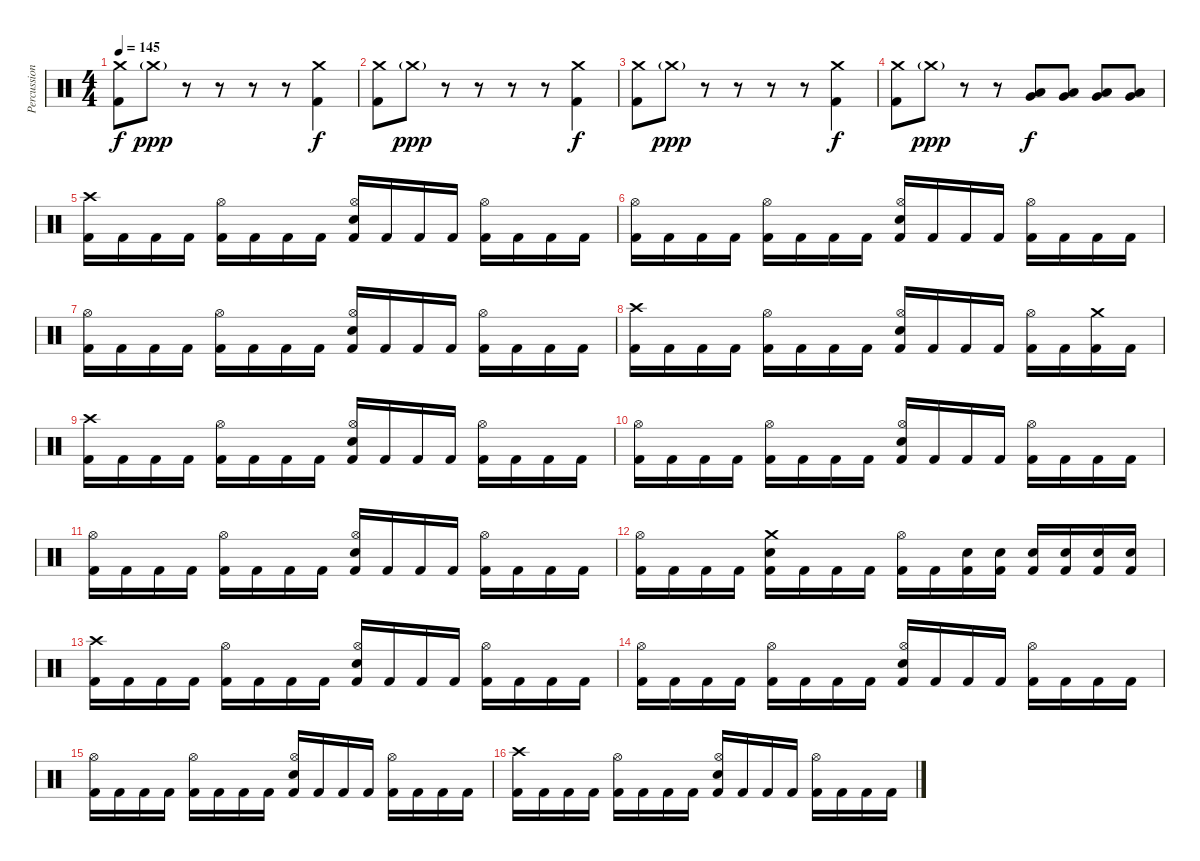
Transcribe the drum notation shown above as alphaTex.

\track ("Percussion" "Percussion") {instrument percussion}
\staff {score}
\articulation defaults
\ts (4 4)
\tempo 145
\clef neutral
\ks c
("Crash medium (hit)" "Kick (hit) 2").8{dy f} "Crash medium (hit)"{g}.8{dy ppp} r.8 r.8 r.8 r.8 ("Crash medium (hit)" "Kick (hit) 2").4{dy f} |
("Crash medium (hit)" "Kick (hit) 2").8 "Crash medium (hit)"{g}.8{dy ppp} r.8 r.8 r.8 r.8 ("Crash medium (hit)" "Kick (hit) 2").4{dy f} |
("Crash medium (hit)" "Kick (hit) 2").8 "Crash medium (hit)"{g}.8{dy ppp} r.8 r.8 r.8 r.8 ("Crash medium (hit)" "Kick (hit) 2").4{dy f} |
("Crash medium (hit)" "Kick (hit) 2").8 "Crash medium (hit)"{g}.8{dy ppp} r.8 r.8 ("Low Tom (hit)" "Very Low Tom (hit)").8{dy f} ("Low Tom (hit)" "Very Low Tom (hit)").8 ("Low Tom (hit)" "Very Low Tom (hit)").8 ("Low Tom (hit)" "Very Low Tom (hit)").8 |
("Crash high (hit)" "Kick (hit) 2").16 "Kick (hit) 2".16 "Kick (hit) 2".16 "Kick (hit) 2".16 ("Hi-Hat (open)" "Kick (hit) 2").16 "Kick (hit) 2".16 "Kick (hit) 2".16 "Kick (hit) 2".16 ("Hi-Hat (open)" "Electric Snare (hit)" "Kick (hit) 2").16 "Kick (hit) 2".16 "Kick (hit) 2".16 "Kick (hit) 2".16 ("Hi-Hat (open)" "Kick (hit) 2").16 "Kick (hit) 2".16 "Kick (hit) 2".16 "Kick (hit) 2".16 |
("Hi-Hat (open)" "Kick (hit) 2").16 "Kick (hit) 2".16 "Kick (hit) 2".16 "Kick (hit) 2".16 ("Hi-Hat (open)" "Kick (hit) 2").16 "Kick (hit) 2".16 "Kick (hit) 2".16 "Kick (hit) 2".16 ("Hi-Hat (open)" "Electric Snare (hit)" "Kick (hit) 2").16 "Kick (hit) 2".16 "Kick (hit) 2".16 "Kick (hit) 2".16 ("Hi-Hat (open)" "Kick (hit) 2").16 "Kick (hit) 2".16 "Kick (hit) 2".16 "Kick (hit) 2".16 |
("Hi-Hat (open)" "Kick (hit) 2").16 "Kick (hit) 2".16 "Kick (hit) 2".16 "Kick (hit) 2".16 ("Hi-Hat (open)" "Kick (hit) 2").16 "Kick (hit) 2".16 "Kick (hit) 2".16 "Kick (hit) 2".16 ("Hi-Hat (open)" "Electric Snare (hit)" "Kick (hit) 2").16 "Kick (hit) 2".16 "Kick (hit) 2".16 "Kick (hit) 2".16 ("Hi-Hat (open)" "Kick (hit) 2").16 "Kick (hit) 2".16 "Kick (hit) 2".16 "Kick (hit) 2".16 |
("Crash high (hit)" "Kick (hit) 2").16 "Kick (hit) 2".16 "Kick (hit) 2".16 "Kick (hit) 2".16 ("Hi-Hat (open)" "Kick (hit) 2").16 "Kick (hit) 2".16 "Kick (hit) 2".16 "Kick (hit) 2".16 ("Hi-Hat (open)" "Electric Snare (hit)" "Kick (hit) 2").16 "Kick (hit) 2".16 "Kick (hit) 2".16 "Kick (hit) 2".16 ("Hi-Hat (open)" "Kick (hit) 2").16 "Kick (hit) 2".16 ("Crash medium (hit)" "Kick (hit) 2").16 "Kick (hit) 2".16 |
("Crash high (hit)" "Kick (hit) 2").16 "Kick (hit) 2".16 "Kick (hit) 2".16 "Kick (hit) 2".16 ("Hi-Hat (open)" "Kick (hit) 2").16 "Kick (hit) 2".16 "Kick (hit) 2".16 "Kick (hit) 2".16 ("Hi-Hat (open)" "Electric Snare (hit)" "Kick (hit) 2").16 "Kick (hit) 2".16 "Kick (hit) 2".16 "Kick (hit) 2".16 ("Hi-Hat (open)" "Kick (hit) 2").16 "Kick (hit) 2".16 "Kick (hit) 2".16 "Kick (hit) 2".16 |
("Hi-Hat (open)" "Kick (hit) 2").16 "Kick (hit) 2".16 "Kick (hit) 2".16 "Kick (hit) 2".16 ("Hi-Hat (open)" "Kick (hit) 2").16 "Kick (hit) 2".16 "Kick (hit) 2".16 "Kick (hit) 2".16 ("Hi-Hat (open)" "Electric Snare (hit)" "Kick (hit) 2").16 "Kick (hit) 2".16 "Kick (hit) 2".16 "Kick (hit) 2".16 ("Hi-Hat (open)" "Kick (hit) 2").16 "Kick (hit) 2".16 "Kick (hit) 2".16 "Kick (hit) 2".16 |
("Hi-Hat (open)" "Kick (hit) 2").16 "Kick (hit) 2".16 "Kick (hit) 2".16 "Kick (hit) 2".16 ("Hi-Hat (open)" "Kick (hit) 2").16 "Kick (hit) 2".16 "Kick (hit) 2".16 "Kick (hit) 2".16 ("Hi-Hat (open)" "Electric Snare (hit)" "Kick (hit) 2").16 "Kick (hit) 2".16 "Kick (hit) 2".16 "Kick (hit) 2".16 ("Hi-Hat (open)" "Kick (hit) 2").16 "Kick (hit) 2".16 "Kick (hit) 2".16 "Kick (hit) 2".16 |
("Hi-Hat (open)" "Kick (hit) 2").16 "Kick (hit) 2".16 "Kick (hit) 2".16 "Kick (hit) 2".16 ("Crash medium (hit)" "Electric Snare (hit)" "Kick (hit) 2").16 "Kick (hit) 2".16 "Kick (hit) 2".16 "Kick (hit) 2".16 ("Hi-Hat (open)" "Kick (hit) 2").16 "Kick (hit) 2".16 ("Electric Snare (hit)" "Kick (hit) 2").16 ("Electric Snare (hit)" "Kick (hit) 2").16 ("Electric Snare (hit)" "Kick (hit) 2").16 ("Electric Snare (hit)" "Kick (hit) 2").16 ("Electric Snare (hit)" "Kick (hit) 2").16 ("Electric Snare (hit)" "Kick (hit) 2").16 |
("Crash high (hit)" "Kick (hit) 2").16 "Kick (hit) 2".16 "Kick (hit) 2".16 "Kick (hit) 2".16 ("Hi-Hat (open)" "Kick (hit) 2").16 "Kick (hit) 2".16 "Kick (hit) 2".16 "Kick (hit) 2".16 ("Hi-Hat (open)" "Electric Snare (hit)" "Kick (hit) 2").16 "Kick (hit) 2".16 "Kick (hit) 2".16 "Kick (hit) 2".16 ("Hi-Hat (open)" "Kick (hit) 2").16 "Kick (hit) 2".16 "Kick (hit) 2".16 "Kick (hit) 2".16 |
("Hi-Hat (open)" "Kick (hit) 2").16 "Kick (hit) 2".16 "Kick (hit) 2".16 "Kick (hit) 2".16 ("Hi-Hat (open)" "Kick (hit) 2").16 "Kick (hit) 2".16 "Kick (hit) 2".16 "Kick (hit) 2".16 ("Hi-Hat (open)" "Electric Snare (hit)" "Kick (hit) 2").16 "Kick (hit) 2".16 "Kick (hit) 2".16 "Kick (hit) 2".16 ("Hi-Hat (open)" "Kick (hit) 2").16 "Kick (hit) 2".16 "Kick (hit) 2".16 "Kick (hit) 2".16 |
("Hi-Hat (open)" "Kick (hit) 2").16 "Kick (hit) 2".16 "Kick (hit) 2".16 "Kick (hit) 2".16 ("Hi-Hat (open)" "Kick (hit) 2").16 "Kick (hit) 2".16 "Kick (hit) 2".16 "Kick (hit) 2".16 ("Hi-Hat (open)" "Electric Snare (hit)" "Kick (hit) 2").16 "Kick (hit) 2".16 "Kick (hit) 2".16 "Kick (hit) 2".16 ("Hi-Hat (open)" "Kick (hit) 2").16 "Kick (hit) 2".16 "Kick (hit) 2".16 "Kick (hit) 2".16 |
("Crash high (hit)" "Kick (hit) 2").16 "Kick (hit) 2".16 "Kick (hit) 2".16 "Kick (hit) 2".16 ("Hi-Hat (open)" "Kick (hit) 2").16 "Kick (hit) 2".16 "Kick (hit) 2".16 "Kick (hit) 2".16 ("Hi-Hat (open)" "Electric Snare (hit)" "Kick (hit) 2").16 "Kick (hit) 2".16 "Kick (hit) 2".16 "Kick (hit) 2".16 ("Hi-Hat (open)" "Kick (hit) 2").16 "Kick (hit) 2".16 "Kick (hit) 2".16 "Kick (hit) 2".16
